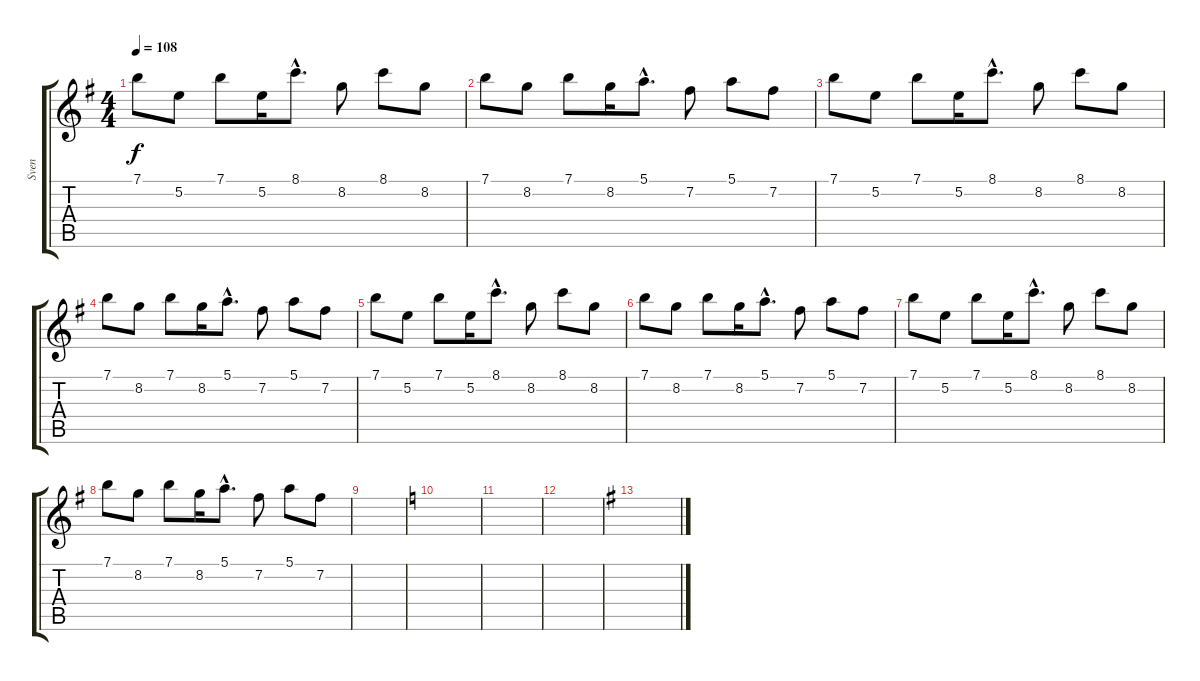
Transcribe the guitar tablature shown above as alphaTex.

\track ("Sven" "Sven") {instrument acousticguitarnylon}
\staff {score tabs}
\tuning (E4 B3 G3 D3 A2 E2) {hide}
\ts (4 4)
\tempo 108
\clef g2
\ks g
7.1.8{dy f instrument acousticguitarnylon} 5.2.8 7.1.8 5.2.16 8.1{hac}.8{d} 8.2.8 8.1.8 8.2.8 |
7.1.8 8.2.8 7.1.8 8.2.16 5.1{hac}.8{d} 7.2.8 5.1.8 7.2.8 |
7.1.8 5.2.8 7.1.8 5.2.16 8.1{hac}.8{d} 8.2.8 8.1.8 8.2.8 |
7.1.8 8.2.8 7.1.8 8.2.16 5.1{hac}.8{d} 7.2.8 5.1.8 7.2.8 |
7.1.8 5.2.8 7.1.8 5.2.16 8.1{hac}.8{d} 8.2.8 8.1.8 8.2.8 |
7.1.8 8.2.8 7.1.8 8.2.16 5.1{hac}.8{d} 7.2.8 5.1.8 7.2.8 |
7.1.8 5.2.8 7.1.8 5.2.16 8.1{hac}.8{d} 8.2.8 8.1.8 8.2.8 |
7.1.8 8.2.8 7.1.8 8.2.16 5.1{hac}.8{d} 7.2.8 5.1.8 7.2.8 |
|
\ks c
|
|
|
\ks g
